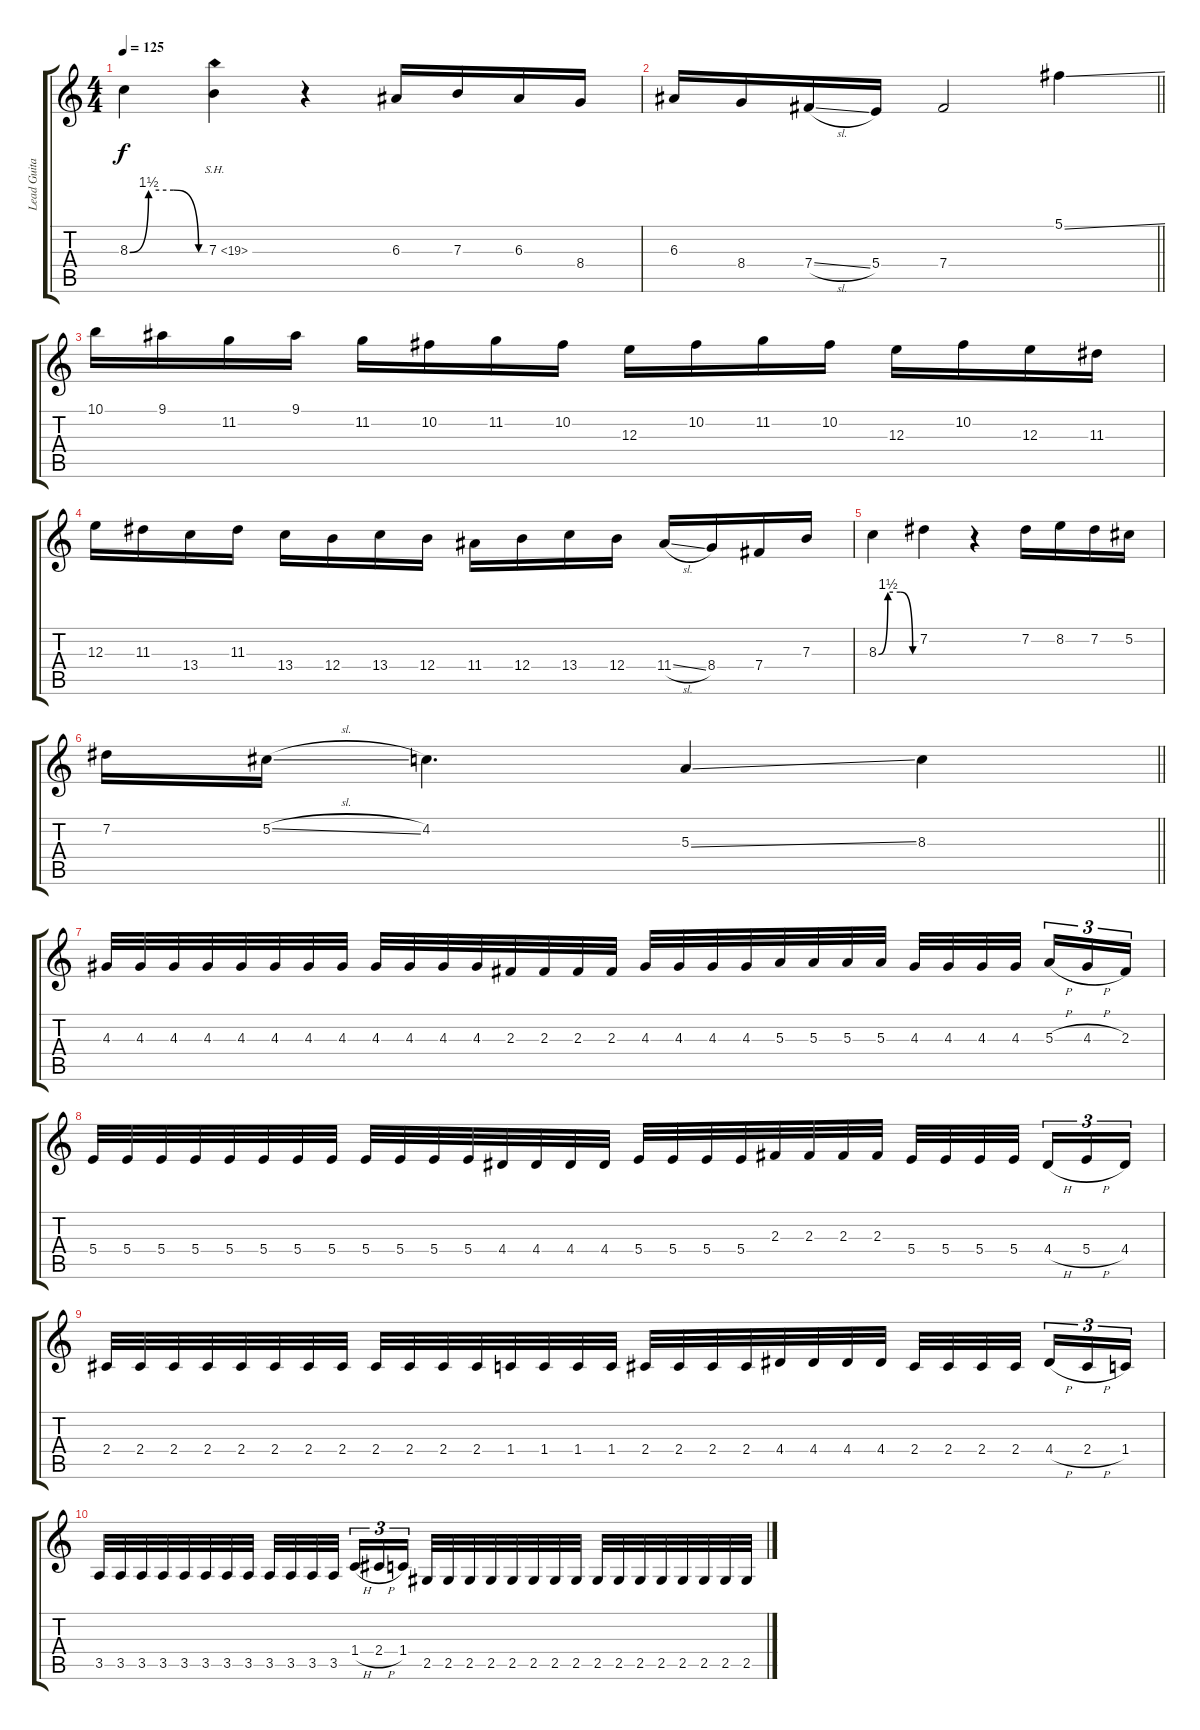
\track ("Lead Guitar" "Lead Guita") {instrument distortionguitar}
\staff {score tabs}
\tuning (Db4 Ab3 E3 B2 Gb2 B1) {hide}
\ts (4 4)
\tempo 125
\clef g2
\ks c
8.3{be (custom 0 0 15 6 35 6 55 0 60 0)}.4{dy f} 7.3{sh 12}.4 r.4 6.3.16 7.3.16 6.3.16 8.4.16 |
\barLineRight lightlight
6.3.16 8.4.16 7.4{sl}.16 5.4.16 7.4.2 5.1{ss}.4 |
10.1.16 9.1.16 11.2.16 9.1.16 11.2.16 10.2.16 11.2.16 10.2.16 12.3.16 10.2.16 11.2.16 10.2.16 12.3.16 10.2.16 12.3.16 11.3.16 |
12.3.16 11.3.16 13.4.16 11.3.16 13.4.16 12.4.16 13.4.16 12.4.16 11.4.16 12.4.16 13.4.16 12.4.16 11.4{sl}.16 8.4.16 7.4.16 7.3.16 |
8.3{be (custom 0 0 15 6 35 6 55 0 60 0)}.4 7.2.4 r.4 7.2.16 8.2.16 7.2.16 5.2.16 |
\barLineRight lightlight
7.2.16 5.2{sl}.16 4.2.4{d} 5.3{ss}.4 8.3.4 |
4.3.32 4.3.32 4.3.32 4.3.32 4.3.32 4.3.32 4.3.32 4.3.32 4.3.32 4.3.32 4.3.32 4.3.32 2.3.32 2.3.32 2.3.32 2.3.32 4.3.32 4.3.32 4.3.32 4.3.32 5.3.32 5.3.32 5.3.32 5.3.32 4.3.32 4.3.32 4.3.32 4.3.32{beam splitsecondary} 5.3{h}.16{tu (3 2)} 4.3{h}.16{tu (3 2)} 2.3.16{tu (3 2)} |
5.4.32 5.4.32 5.4.32 5.4.32 5.4.32 5.4.32 5.4.32 5.4.32 5.4.32 5.4.32 5.4.32 5.4.32 4.4.32 4.4.32 4.4.32 4.4.32 5.4.32 5.4.32 5.4.32 5.4.32 2.3.32 2.3.32 2.3.32 2.3.32 5.4.32 5.4.32 5.4.32 5.4.32{beam splitsecondary} 4.4{h}.16{tu (3 2)} 5.4{h}.16{tu (3 2)} 4.4.16{tu (3 2)} |
2.4.32 2.4.32 2.4.32 2.4.32 2.4.32 2.4.32 2.4.32 2.4.32 2.4.32 2.4.32 2.4.32 2.4.32 1.4.32 1.4.32 1.4.32 1.4.32 2.4.32 2.4.32 2.4.32 2.4.32 4.4.32 4.4.32 4.4.32 4.4.32 2.4.32 2.4.32 2.4.32 2.4.32{beam splitsecondary} 4.4{h}.16{tu (3 2)} 2.4{h}.16{tu (3 2)} 1.4.16{tu (3 2)} |
3.5.32 3.5.32 3.5.32 3.5.32 3.5.32 3.5.32 3.5.32 3.5.32 3.5.32 3.5.32 3.5.32 3.5.32{beam splitsecondary} 1.4{h}.16{tu (3 2)} 2.4{h}.16{tu (3 2)} 1.4.16{tu (3 2)} 2.5.32 2.5.32 2.5.32 2.5.32 2.5.32 2.5.32 2.5.32 2.5.32 2.5.32 2.5.32 2.5.32 2.5.32 2.5.32 2.5.32 2.5.32 2.5.32
